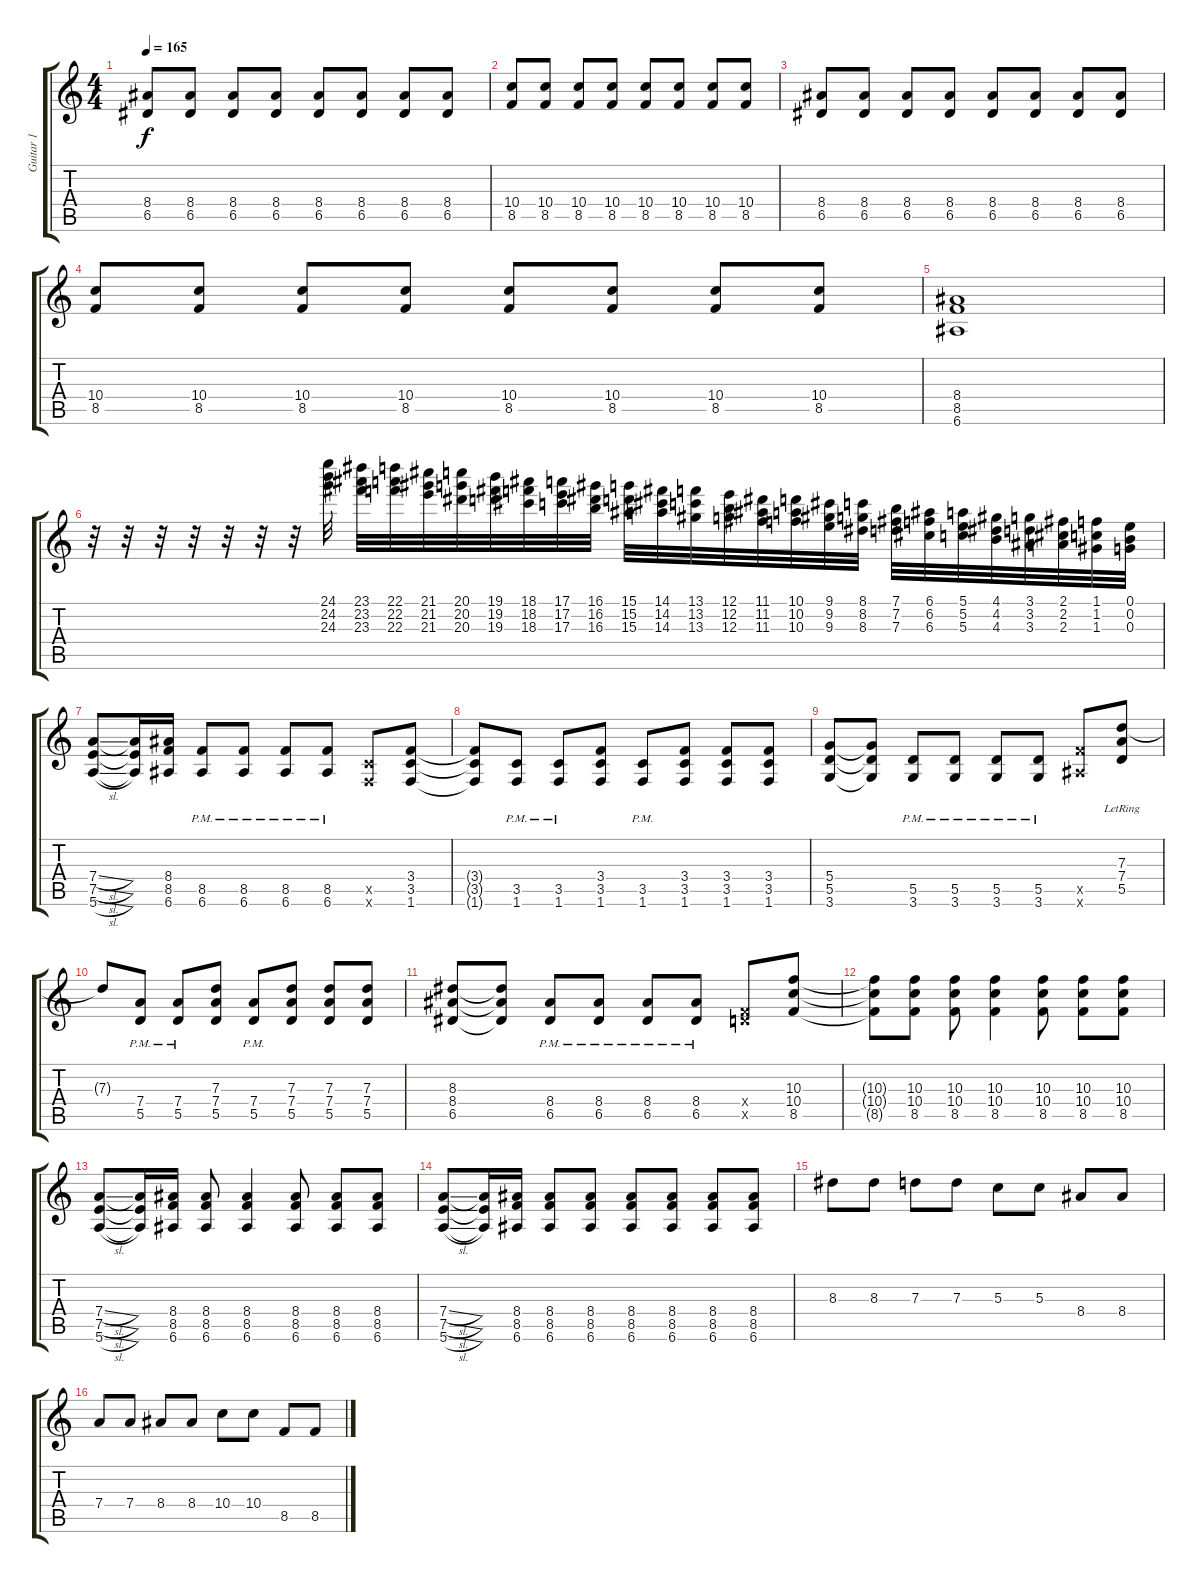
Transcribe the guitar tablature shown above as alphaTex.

\track ("Guitar 1" "Guitar 1") {instrument distortionguitar}
\staff {score tabs}
\tuning (E4 B3 G3 D3 A2 E2) {hide}
\ts (4 4)
\tempo 165
\clef g2
\ks c
(8.4 6.5).8{dy f} (8.4 6.5).8 (8.4 6.5).8 (8.4 6.5).8 (8.4 6.5).8 (8.4 6.5).8 (8.4 6.5).8 (8.4 6.5).8 |
(10.4 8.5).8 (10.4 8.5).8 (10.4 8.5).8 (10.4 8.5).8 (10.4 8.5).8 (10.4 8.5).8 (10.4 8.5).8 (10.4 8.5).8 |
(8.4 6.5).8 (8.4 6.5).8 (8.4 6.5).8 (8.4 6.5).8 (8.4 6.5).8 (8.4 6.5).8 (8.4 6.5).8 (8.4 6.5).8 |
(10.4 8.5).8 (10.4 8.5).8 (10.4 8.5).8 (10.4 8.5).8 (10.4 8.5).8 (10.4 8.5).8 (10.4 8.5).8 (10.4 8.5).8 |
(8.4 8.5 6.6).1{volume 13 instrument distortionguitar} |
r.32{volume 7} r.32 r.32 r.32 r.32 r.32 r.32 (24.1 24.2 24.3).32 (23.1 23.2 23.3).32 (22.1 22.2 22.3).32 (21.1 21.2 21.3).32 (20.1 20.2 20.3).32 (19.1 19.2 19.3).32 (18.1 18.2 18.3).32 (17.1 17.2 17.3).32 (16.1 16.2 16.3).32 (15.1 15.2 15.3).32 (14.1 14.2 14.3).32 (13.1 13.2 13.3).32 (12.1 12.2 12.3).32 (11.1 11.2 11.3).32 (10.1 10.2 10.3).32 (9.1 9.2 9.3).32 (8.1 8.2 8.3).32 (7.1 7.2 7.3).32 (6.1 6.2 6.3).32 (5.1 5.2 5.3).32 (4.1 4.2 4.3).32 (3.1 3.2 3.3).32 (2.1 2.2 2.3).32 (1.1 1.2 1.3).32 (0.1 0.2 0.3).32 |
(7.4{sl} 7.5{sl} 5.6{sl}).8{volume 13} (7.4{t} 7.5{t} 5.6{t}).16 (8.4 8.5 6.6).16 (8.5{pm} 6.6{pm}).8 (8.5{pm} 6.6{pm}).8 (8.5{pm} 6.6{pm}).8 (8.5{pm} 6.6).8 (3.5{x} 1.6{x}).8 (3.4 3.5 1.6).8 |
(3.4{t} 3.5{t} 1.6{t}).8 (3.5{pm} 1.6{pm}).8 (3.5{pm} 1.6{pm}).8 (3.4 3.5 1.6).8 (3.5{pm} 1.6{pm}).8 (3.4 3.5 1.6).8 (3.4 3.5 1.6).8 (3.4 3.5 1.6).8 |
(5.4 5.5 3.6).8 (5.4{t} 5.5{t} 3.6{t}).8 (5.5{pm} 3.6{pm}).8 (5.5{pm} 3.6{pm}).8 (5.5{pm} 3.6{pm}).8 (5.5{pm} 3.6{pm}).8 (8.5{x} 6.6{x}).8 (7.3{lr} 7.4{lr} 5.5{lr}).8 |
7.3{t}.8 (7.4{pm} 5.5{pm}).8 (7.4{pm} 5.5{pm}).8 (7.3 7.4 5.5).8 (7.4{pm} 5.5{pm}).8 (7.3 7.4 5.5).8 (7.3 7.4 5.5).8 (7.3 7.4 5.5).8 |
(8.3 8.4 6.5).8 (8.3{t} 8.4{t} 6.5{t}).8 (8.4{pm} 6.5{pm}).8 (8.4{pm} 6.5{pm}).8 (8.4{pm} 6.5{pm}).8 (8.4{pm} 6.5{pm}).8 (0.4{x} 8.5{x}).8 (10.3 10.4 8.5).8 |
(10.3{t} 10.4{t} 8.5{t}).8 (10.3 10.4 8.5).8 (10.3 10.4 8.5).8 (10.3 10.4 8.5).4 (10.3 10.4 8.5).8 (10.3 10.4 8.5).8 (10.3 10.4 8.5).8 |
(7.4{sl} 7.5{sl} 5.6{sl}).8 (7.4{t} 7.5{t} 5.6{t}).16 (8.4 8.5 6.6).16 (8.4 8.5 6.6).8 (8.4 8.5 6.6).4 (8.4 8.5 6.6).8 (8.4 8.5 6.6).8 (8.4 8.5 6.6).8 |
(7.4{sl} 7.5{sl} 5.6{sl}).8 (7.4{t} 7.5{t} 5.6{t}).16 (8.4 8.5 6.6).16 (8.4 8.5 6.6).8 (8.4 8.5 6.6).8 (8.4 8.5 6.6).8 (8.4 8.5 6.6).8 (8.4 8.5 6.6).8 (8.4 8.5 6.6).8 |
8.3.8 8.3.8 7.3.8 7.3.8 5.3.8 5.3.8 8.4.8 8.4.8 |
7.4.8 7.4.8 8.4.8 8.4.8 10.4.8 10.4.8 8.5.8 8.5.8
